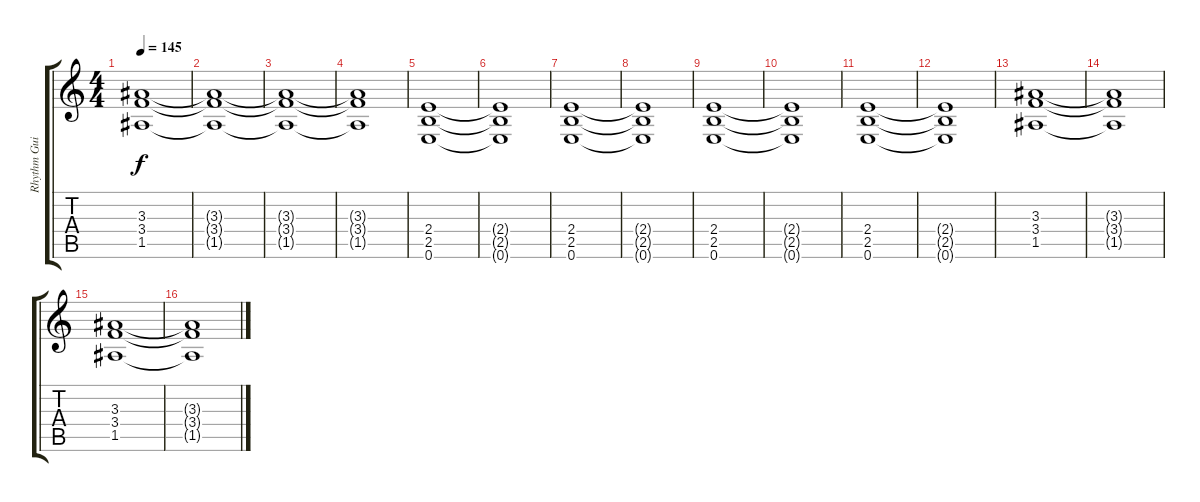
\track ("Rhythm Guitar" "Rhythm Gui") {instrument distortionguitar}
\staff {score tabs}
\tuning (E4 B3 G3 D3 A2 E2) {hide}
\ts (4 4)
\tempo 145
\clef g2
\ks c
(3.3 3.4 1.5).1{dy f} |
(3.3{t} 3.4{t} 1.5{t}).1 |
(3.3{t} 3.4{t} 1.5{t}).1 |
(3.3{t} 3.4{t} 1.5{t}).1 |
(2.4 2.5 0.6).1 |
(2.4{t} 2.5{t} 0.6{t}).1 |
(2.4 2.5 0.6).1 |
(2.4{t} 2.5{t} 0.6{t}).1 |
(2.4 2.5 0.6).1 |
(2.4{t} 2.5{t} 0.6{t}).1 |
(2.4 2.5 0.6).1 |
(2.4{t} 2.5{t} 0.6{t}).1 |
(3.3 3.4 1.5).1 |
(3.3{t} 3.4{t} 1.5{t}).1 |
(3.3 3.4 1.5).1 |
(3.3{t} 3.4{t} 1.5{t}).1
